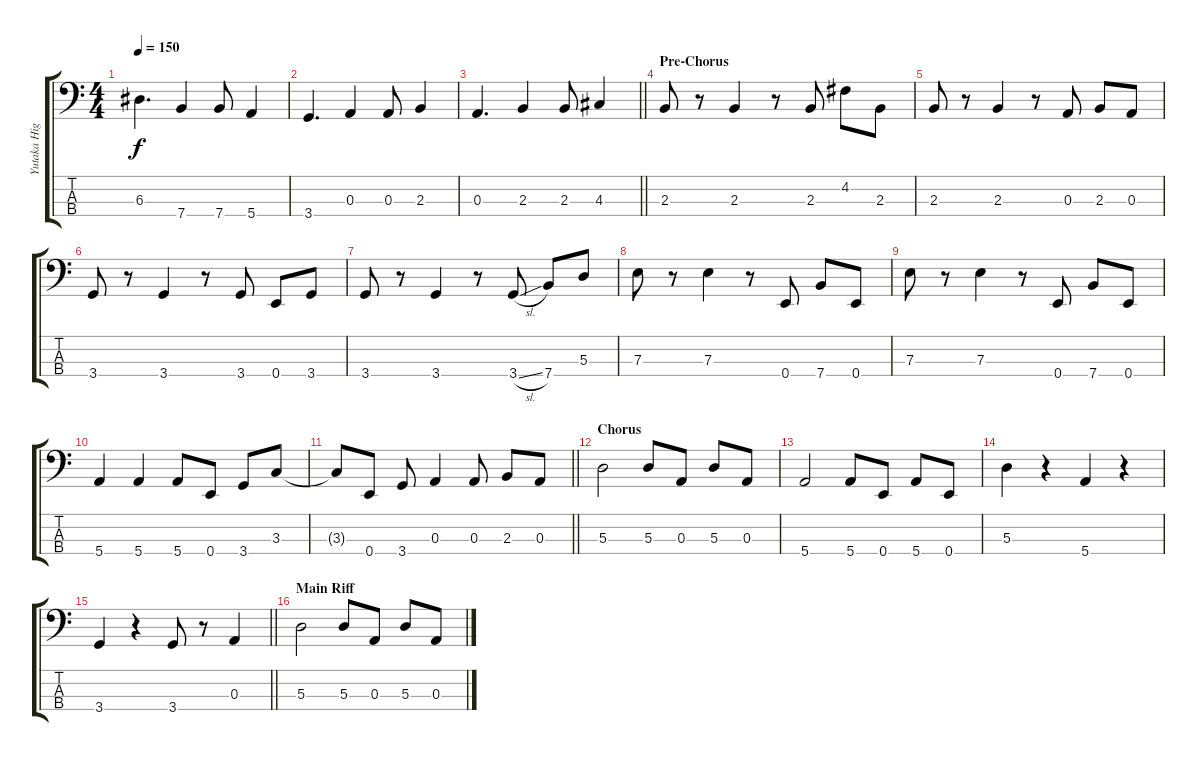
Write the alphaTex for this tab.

\track ("Yutaka Higuchi" "Yutaka Hig") {instrument electricbasspick}
\staff {score tabs}
\tuning (G2 D2 A1 E1) {hide}
\ts (4 4)
\tempo 150
\clef f4
\ks c
6.3.4{d dy f} 7.4.4 7.4.8 5.4.4 |
3.4.4{d} 0.3.4 0.3.8 2.3.4 |
\barLineRight lightlight
0.3.4{d} 2.3.4 2.3.8 4.3.4 |
\section ("" "Pre-Chorus")
2.3.8 r.8 2.3.4 r.8 2.3.8 4.2.8 2.3.8 |
2.3.8 r.8 2.3.4 r.8 0.3.8 2.3.8 0.3.8 |
3.4.8 r.8 3.4.4 r.8 3.4.8 0.4.8 3.4.8 |
3.4.8 r.8 3.4.4 r.8 3.4{sl}.8 7.4.8 5.3.8 |
7.3.8 r.8 7.3.4 r.8 0.4.8 7.4.8 0.4.8 |
7.3.8 r.8 7.3.4 r.8 0.4.8 7.4.8 0.4.8 |
5.4.4 5.4.4 5.4.8 0.4.8 3.4.8 3.3.8 |
\barLineRight lightlight
3.3{t}.8 0.4.8 3.4.8 0.3.4 0.3.8 2.3.8 0.3.8 |
\section ("" "Chorus")
5.3.2 5.3.8 0.3.8 5.3.8 0.3.8 |
5.4.2 5.4.8 0.4.8 5.4.8 0.4.8 |
5.3.4 r.4 5.4.4 r.4 |
\barLineRight lightlight
3.4.4 r.4 3.4.8 r.8 0.3.4 |
\section ("" "Main Riff")
5.3.2 5.3.8 0.3.8 5.3.8 0.3.8
